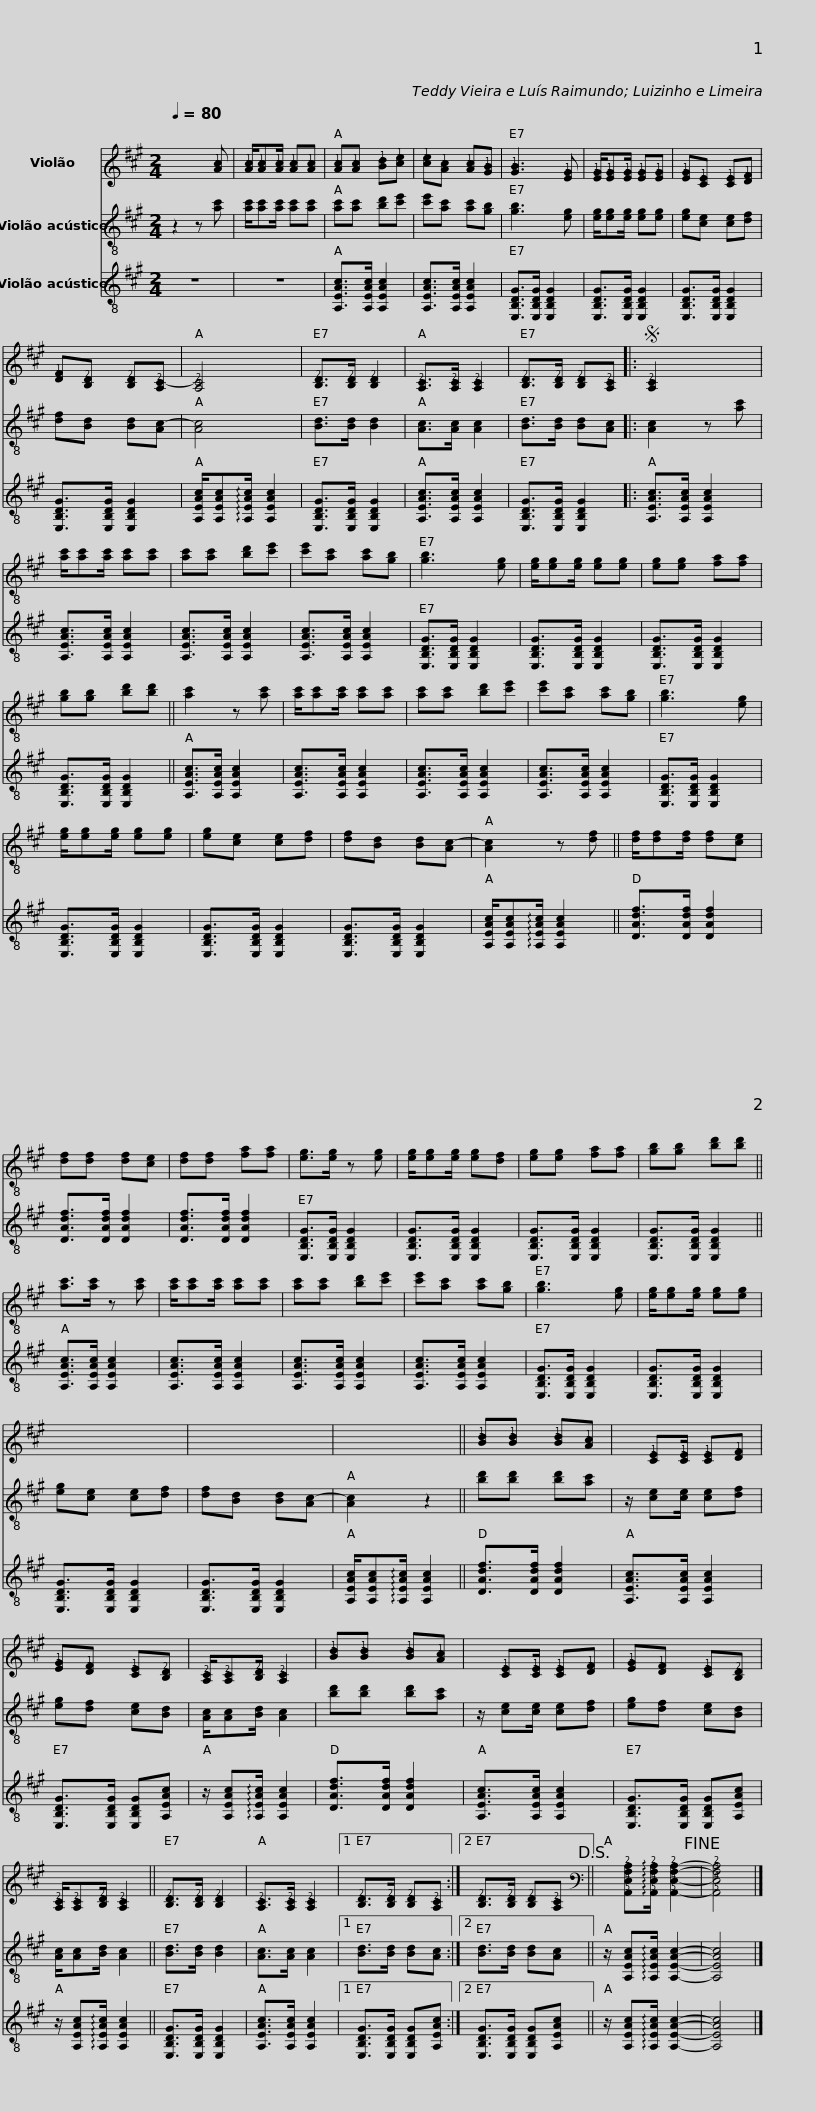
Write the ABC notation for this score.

X:1
%%score 1 2 3
L:1/8
Q:1/4=80
M:2/4
I:linebreak $
K:A
V:1 tab stafflines=6 strings=E2,A2,D3,G3,B3,E4
V:2 treble-8
V:3 treble-8
V:1
 x2 x [!2!A!1!c] | [!2!A!1!c]/[!2!A!1!c][!2!A!1!c]/ [!2!A!1!c][!2!A!1!c] | [!2!A!1!c][!2!A!1!c] [!2!B!1!d][!2!c!1!e] | [!2!c!1!e][!2!A!1!c] [!2!A!1!c][!2!G!1!B] | [!2!G!1!B]3 [!2!E!1!G] | %5
 [!2!E!1!G]/[!2!E!1!G][!2!E!1!G]/ [!2!E!1!G][!2!E!1!G] | [!2!E!1!G][!2!C!1!E] [!2!C!1!E][!2!D!1!F] | [!2!D!1!F][!3!B,!2!D] [!3!B,!2!D][!3!A,!2!C-] | [!3!A,!2!C]4 | [!3!B,!2!D]>[!3!B,!2!D] [!3!B,!2!D]2 | %10
 [!3!A,!2!C]>[!3!A,!2!C] [!3!A,!2!C]2 | [!3!B,!2!D]>[!3!B,!2!D] [!3!B,!2!D][!3!A,!2!C] |:$S [!3!A,!2!C]2 x2 | x4 | x4 | %15
 x4 | x4 | x4 | x4 | x4 ||$ %20
 x4 | x4 | x4 | x4 | x4 | %25
 x4 | x4 | x4 | x4 ||$ x4 | %30
 x4 | x4 | x4 | x4 | x4 | %35
 x4 ||$ x4 | x4 | x4 | x4 | %40
 x4 | x4 | x4 | x4 | x4 ||$ %45
 [!2!B!1!d][!2!B!1!d] [!2!B!1!d][!2!A!1!c] | x/ [!2!C!1!E][!2!C!1!E]/ [!2!C!1!E][!2!D!1!F] | [!2!E!1!G][!2!D!1!F] [!2!C!1!E][!3!B,!2!D] | [!3!A,!2!C]/[!3!A,!2!C][!3!B,!2!D]/ [!3!A,!2!C]2 | [!2!B!1!d][!2!B!1!d] [!2!B!1!d][!2!A!1!c] | %50
 x/ [!2!C!1!E][!2!C!1!E]/ [!2!C!1!E][!2!D!1!F] | [!2!E!1!G][!2!D!1!F] [!2!C!1!E][!3!B,!2!D] | [!3!A,!2!C]/[!3!A,!2!C][!3!B,!2!D]/ [!3!A,!2!C]2 || [!3!B,!2!D]>[!3!B,!2!D] [!3!B,!2!D]2 | [!3!A,!2!C]>[!3!A,!2!C] [!3!A,!2!C]2 |1 %55
 [!3!B,!2!D]>[!3!B,!2!D] [!3!B,!2!D][!3!A,!2!C] :|2 [!3!B,!2!D]>[!3!B,!2!D] [!3!B,!2!D][!3!A,!2!C]!D.S.! || x/ [!5!A,,!4!E,!3!A,!2!C]!arpeggio![!5!A,,!4!E,!3!A,!2!C]/ [!5!A,,!4!E,!3!A,!2!C]2-!fine! | [!5!A,,!4!E,!3!A,!2!C]4 |] %59
V:2
 z2 z [ac'] | [ac']/[ac'][ac']/ [ac'][ac'] | [ac'][ac'] [bd'][c'e'] | [c'e'][ac'] [ac'][gb] | [gb]3 [eg] | %5
 [eg]/[eg][eg]/ [eg][eg] | [eg][ce] [ce][df] | [df][Bd] [Bd][Ac-] | [Ac]4 | [Bd]>[Bd] [Bd]2 | %10
 [Ac]>[Ac] [Ac]2 | [Bd]>[Bd] [Bd][Ac] |:$ [Ac]2 z [ac'] | [ac']/[ac'][ac']/ [ac'][ac'] | [ac'][ac'] [bd'][c'e'] | %15
 [c'e'][ac'] [ac'][gb] | [gb]3 [eg] | [eg]/[eg][eg]/ [eg][eg] | [eg][eg] [fa][fa] | [gb][gb] [bd'][bd'] ||$ %20
 [ac']2 z [ac'] | [ac']/[ac'][ac']/ [ac'][ac'] | [ac'][ac'] [bd'][c'e'] | [c'e'][ac'] [ac'][gb] | [gb]3 [eg] | %25
 [eg]/[eg][eg]/ [eg][eg] | [eg][ce] [ce][df] | [df][Bd] [Bd][Ac-] | [Ac]2 z [df] ||$ [df]/[df][df]/ [df][ce] | %30
 [df][df] [df][ce] | [df][df] [fa][fa] | [eg]>[eg] z [eg] | [eg]/[eg][eg]/ [eg][df] | [eg][eg] [fa][fa] | %35
 [gb][gb] [bd'][bd'] ||$ [ac']>[ac'] z [ac'] | [ac']/[ac'][ac']/ [ac'][ac'] | [ac'][ac'] [bd'][c'e'] | [c'e'][ac'] [ac'][gb] | %40
 [gb]3 [eg] | [eg]/[eg][eg]/ [eg][eg] | [eg][ce] [ce][df] | [df][Bd] [Bd][Ac-] | [Ac]2 z2 ||$ %45
 [bd'][bd'] [bd'][ac'] | z/ [ce][ce]/ [ce][df] | [eg][df] [ce][Bd] | [Ac]/[Ac][Bd]/ [Ac]2 | [bd'][bd'] [bd'][ac'] | %50
 z/ [ce][ce]/ [ce][df] | [eg][df] [ce][Bd] | [Ac]/[Ac][Bd]/ [Ac]2 || [Bd]>[Bd] [Bd]2 | [Ac]>[Ac] [Ac]2 |1 %55
 [Bd]>[Bd] [Bd][Ac] :|2 [Bd]>[Bd] [Bd][Ac] || z/ [A,EAc]!arpeggio![A,EAc]/ [A,EAc]2- | [A,EAc]4 |] %59
V:3
 z4 | z4 | [A,EAc]>[A,EAc] [A,EAc]2 | [A,EAc]>[A,EAc] [A,EAc]2 | [E,B,DG]>[E,B,DG] [E,B,DG]2 | %5
 [E,B,DG]>[E,B,DG] [E,B,DG]2 | [E,B,DG]>[E,B,DG] [E,B,DG]2 | [E,B,DG]>[E,B,DG] [E,B,DG]2 | [A,EAc]/[A,EAc]!arpeggio![A,EAc]/ [A,EAc]2 | [E,B,DG]>[E,B,DG] [E,B,DG]2 | %10
 [A,EAc]>[A,EAc] [A,EAc]2 | [E,B,DG]>[E,B,DG] [E,B,DG]2 |:$ [A,EAc]>[A,EAc] [A,EAc]2 | [A,EAc]>[A,EAc] [A,EAc]2 | [A,EAc]>[A,EAc] [A,EAc]2 | %15
 [A,EAc]>[A,EAc] [A,EAc]2 | [E,B,DG]>[E,B,DG] [E,B,DG]2 | [E,B,DG]>[E,B,DG] [E,B,DG]2 | [E,B,DG]>[E,B,DG] [E,B,DG]2 | [E,B,DG]>[E,B,DG] [E,B,DG]2 ||$ %20
 [A,EAc]>[A,EAc] [A,EAc]2 | [A,EAc]>[A,EAc] [A,EAc]2 | [A,EAc]>[A,EAc] [A,EAc]2 | [A,EAc]>[A,EAc] [A,EAc]2 | [E,B,DG]>[E,B,DG] [E,B,DG]2 | %25
 [E,B,DG]>[E,B,DG] [E,B,DG]2 | [E,B,DG]>[E,B,DG] [E,B,DG]2 | [E,B,DG]>[E,B,DG] [E,B,DG]2 | [A,EAc]/[A,EAc]!arpeggio![A,EAc]/ [A,EAc]2 ||$ [DAdf]>[DAdf] [DAdf]2 | %30
 [DAdf]>[DAdf] [DAdf]2 | [DAdf]>[DAdf] [DAdf]2 | [E,B,DG]>[E,B,DG] [E,B,DG]2 | [E,B,DG]>[E,B,DG] [E,B,DG]2 | [E,B,DG]>[E,B,DG] [E,B,DG]2 | %35
 [E,B,DG]>[E,B,DG] [E,B,DG]2 ||$ [A,EAc]>[A,EAc] [A,EAc]2 | [A,EAc]>[A,EAc] [A,EAc]2 | [A,EAc]>[A,EAc] [A,EAc]2 | [A,EAc]>[A,EAc] [A,EAc]2 | %40
 [E,B,DG]>[E,B,DG] [E,B,DG]2 | [E,B,DG]>[E,B,DG] [E,B,DG]2 | [E,B,DG]>[E,B,DG] [E,B,DG]2 | [E,B,DG]>[E,B,DG] [E,B,DG]2 | [A,EAc]/[A,EAc]!arpeggio![A,EAc]/ [A,EAc]2 ||$ %45
 [DAdf]>[DAdf] [DAdf]2 | [A,EAc]>[A,EAc] [A,EAc]2 | [E,B,DG]>[E,B,DG] [E,B,DG][A,EAc] | z/ [A,EAc]!arpeggio![A,EAc]/ [A,EAc]2 | [DAdf]>[DAdf] [DAdf]2 | %50
 [A,EAc]>[A,EAc] [A,EAc]2 | [E,B,DG]>[E,B,DG] [E,B,DG][A,EAc] | z/ [A,EAc]!arpeggio![A,EAc]/ [A,EAc]2 || [E,B,DG]>[E,B,DG] [E,B,DG]2 | [A,EAc]>[A,EAc] [A,EAc]2 |1 %55
 [E,B,DG]>[E,B,DG] [E,B,DG][A,EAc] :|2 [E,B,DG]>[E,B,DG] [E,B,DG][A,EAc] || z/ [A,EAc]!arpeggio![A,EAc]/ [A,EAc]2- | [A,EAc]4 |] %59
